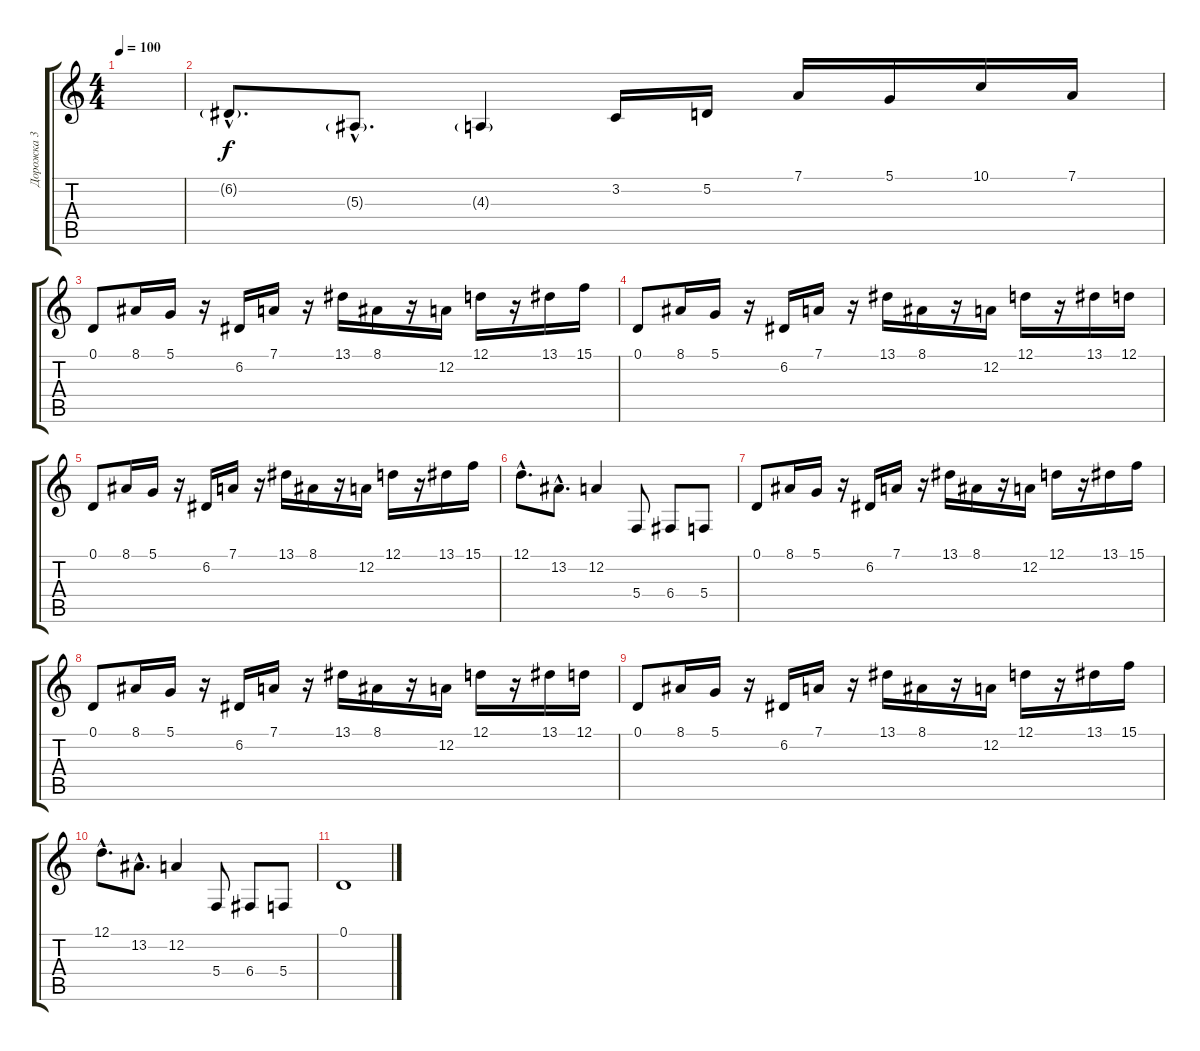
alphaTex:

\track ("Дорожка 3" "Дорожка 3") {instrument lead2sawtooth}
\staff {score tabs}
\tuning (D4 A3 F3 C3 G2 D2) {hide}
\ts (4 4)
\tempo 100
\clef g2
\ks c
|
6.2{g hac}.8{d} 5.3{g hac}.8{d} 4.3{g}.4 3.2.16{dy f} 5.2.16 7.1.16 5.1.16 10.1.16 7.1.16 |
0.1.8 8.1.16 5.1.16 r.16 6.2.16 7.1.16 r.16 13.1.16 8.1.16 r.16 12.2.16 12.1.16 r.16 13.1.16 15.1.16 |
0.1.8 8.1.16 5.1.16 r.16 6.2.16 7.1.16 r.16 13.1.16 8.1.16 r.16 12.2.16 12.1.16 r.16 13.1.16 12.1.16 |
0.1.8 8.1.16 5.1.16 r.16 6.2.16 7.1.16 r.16 13.1.16 8.1.16 r.16 12.2.16 12.1.16 r.16 13.1.16 15.1.16 |
12.1{hac}.8{d} 13.2{hac}.8{d} 12.2.4 5.4.8 6.4.8 5.4.8 |
0.1.8 8.1.16 5.1.16 r.16 6.2.16 7.1.16 r.16 13.1.16 8.1.16 r.16 12.2.16 12.1.16 r.16 13.1.16 15.1.16 |
0.1.8 8.1.16 5.1.16 r.16 6.2.16 7.1.16 r.16 13.1.16 8.1.16 r.16 12.2.16 12.1.16 r.16 13.1.16 12.1.16 |
0.1.8 8.1.16 5.1.16 r.16 6.2.16 7.1.16 r.16 13.1.16 8.1.16 r.16 12.2.16 12.1.16 r.16 13.1.16 15.1.16 |
12.1{hac}.8{d} 13.2{hac}.8{d} 12.2.4 5.4.8 6.4.8 5.4.8 |
0.1.1
